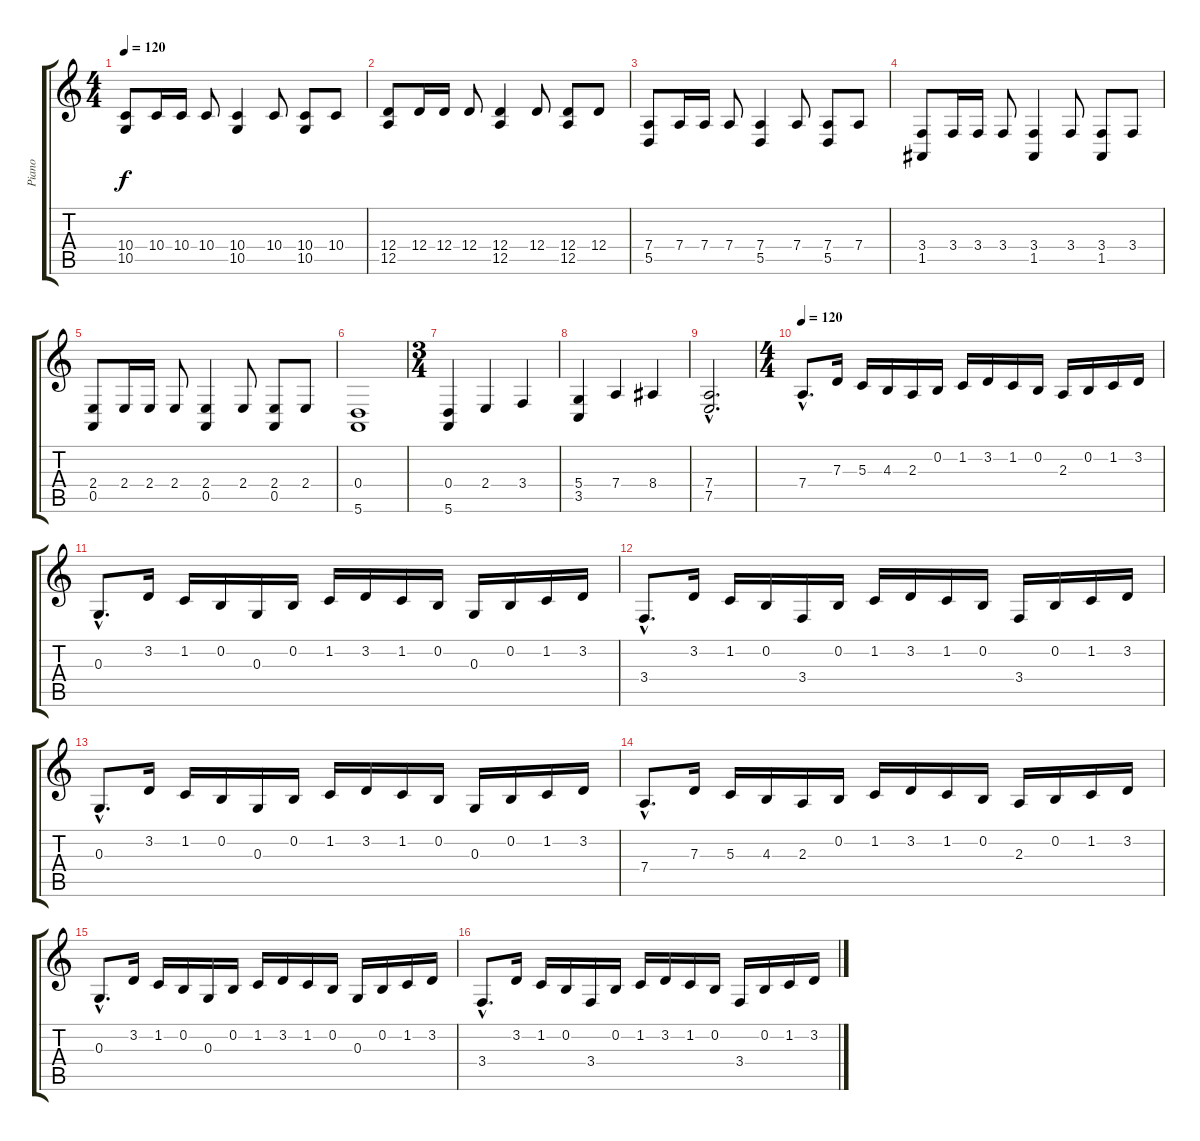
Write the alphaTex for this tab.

\track ("Piano" "Piano") {instrument honkytonkpiano}
\staff {score tabs}
\tuning (E4 B3 G3 D3 A2 E2) {hide}
\ts (4 4)
\tempo 120
\clef g2
\ks c
(10.4 10.5).8{dy f} 10.4.16 10.4.16 10.4.8 (10.4 10.5).4 10.4.8 (10.4 10.5).8 10.4.8 |
(12.4 12.5).8 12.4.16 12.4.16 12.4.8 (12.4 12.5).4 12.4.8 (12.4 12.5).8 12.4.8 |
(7.4 5.5).8 7.4.16 7.4.16 7.4.8 (7.4 5.5).4 7.4.8 (7.4 5.5).8 7.4.8 |
(3.4 1.5).8 3.4.16 3.4.16 3.4.8 (3.4 1.5).4 3.4.8 (3.4 1.5).8 3.4.8 |
(2.4 0.5).8 2.4.16 2.4.16 2.4.8 (2.4 0.5).4 2.4.8 (2.4 0.5).8 2.4.8 |
(0.4 5.6).1 |
\ts (3 4)
(0.4 5.6).4 2.4.4 3.4.4 |
(5.4 3.5).4 7.4.4 8.4.4 |
(7.4{hac} 7.5{hac}).2{d} |
\ts (4 4)
\tempo 120
7.4{hac}.8{d} 7.3.16 5.3.16 4.3.16 2.3.16 0.2.16 1.2.16 3.2.16 1.2.16 0.2.16 2.3.16 0.2.16 1.2.16 3.2.16 |
0.3{hac}.8{d} 3.2.16 1.2.16 0.2.16 0.3.16 0.2.16 1.2.16 3.2.16 1.2.16 0.2.16 0.3.16 0.2.16 1.2.16 3.2.16 |
3.4{hac}.8{d} 3.2.16 1.2.16 0.2.16 3.4.16 0.2.16 1.2.16 3.2.16 1.2.16 0.2.16 3.4.16 0.2.16 1.2.16 3.2.16 |
0.3{hac}.8{d} 3.2.16 1.2.16 0.2.16 0.3.16 0.2.16 1.2.16 3.2.16 1.2.16 0.2.16 0.3.16 0.2.16 1.2.16 3.2.16 |
7.4{hac}.8{d} 7.3.16 5.3.16 4.3.16 2.3.16 0.2.16 1.2.16 3.2.16 1.2.16 0.2.16 2.3.16 0.2.16 1.2.16 3.2.16 |
0.3{hac}.8{d} 3.2.16 1.2.16 0.2.16 0.3.16 0.2.16 1.2.16 3.2.16 1.2.16 0.2.16 0.3.16 0.2.16 1.2.16 3.2.16 |
3.4{hac}.8{d} 3.2.16 1.2.16 0.2.16 3.4.16 0.2.16 1.2.16 3.2.16 1.2.16 0.2.16 3.4.16 0.2.16 1.2.16 3.2.16
